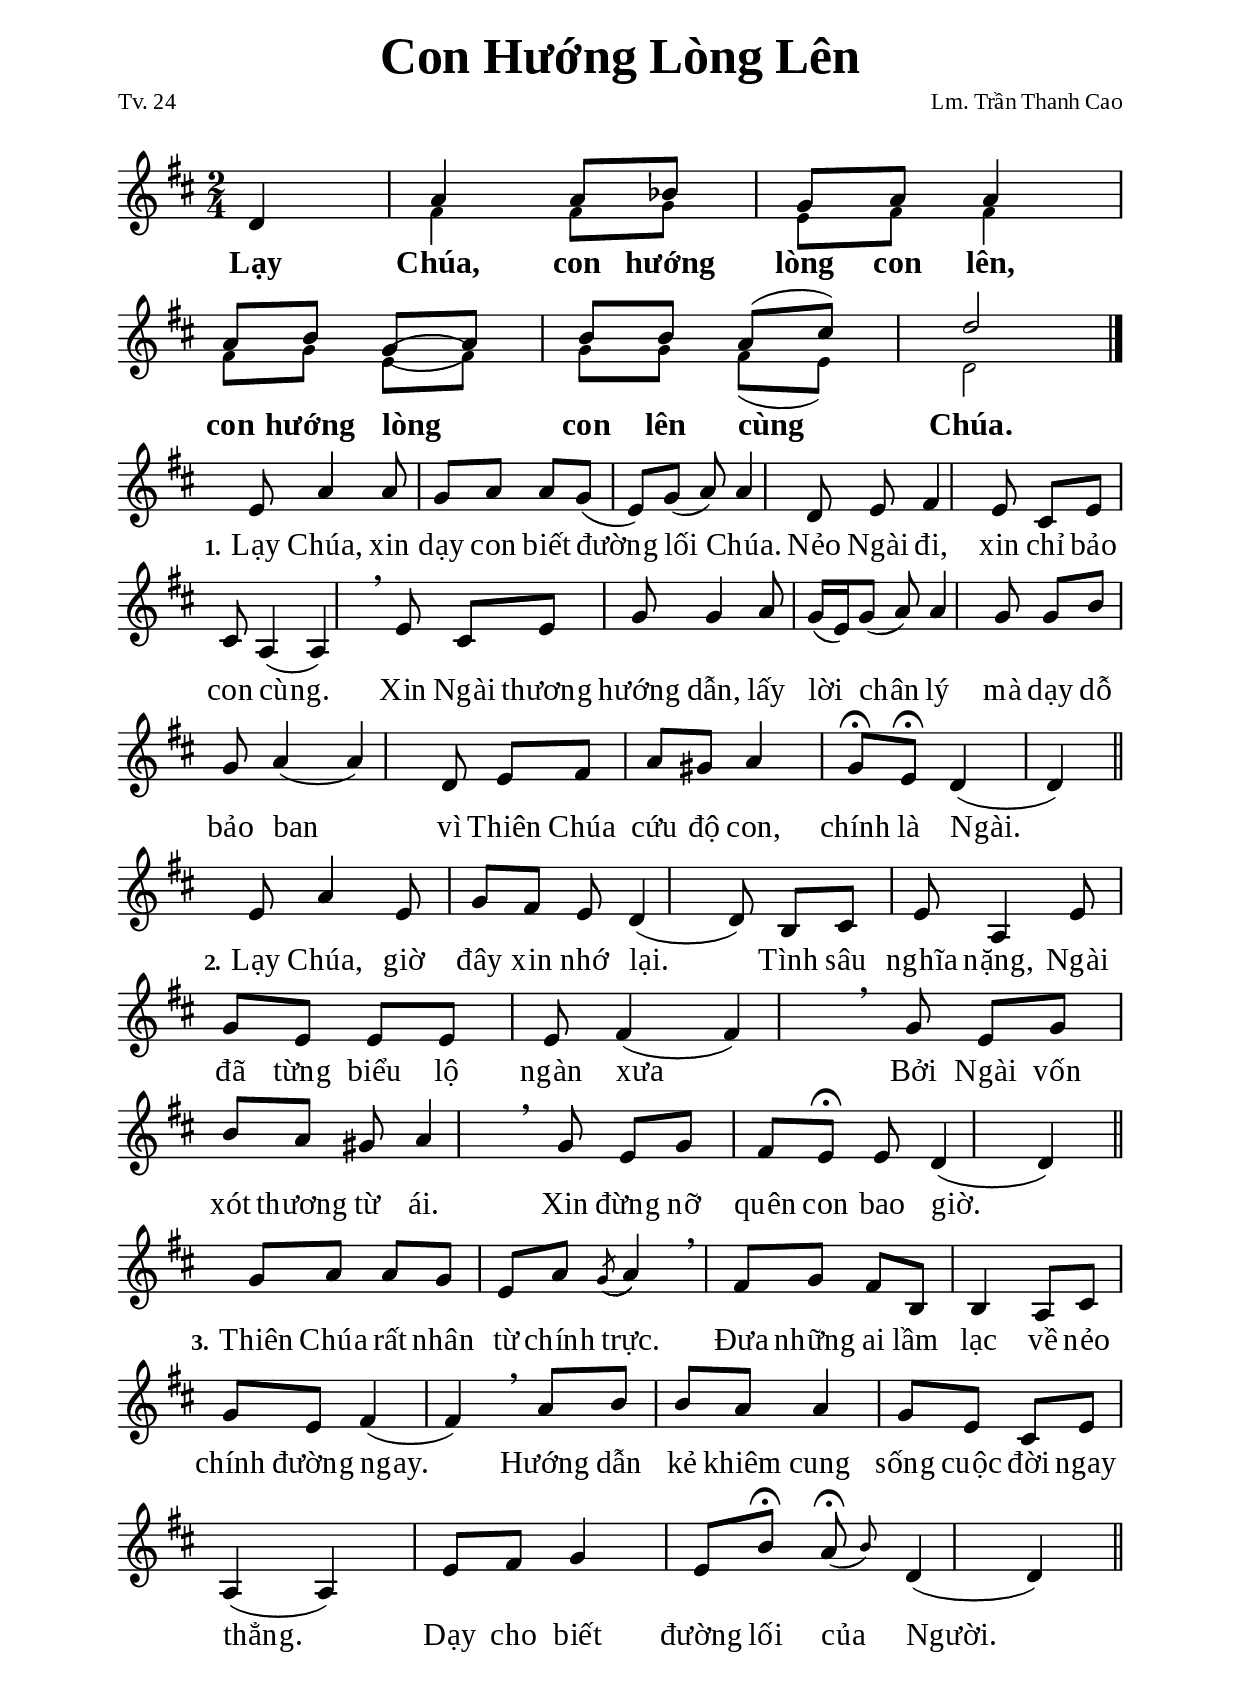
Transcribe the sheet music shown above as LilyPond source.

% Cài đặt chung
\version "2.20.0"
\include "english.ly"

\header {
  title = \markup { \fontsize #3 "Con Hướng Lòng Lên" }
  poet = "Tv. 24"
  composer = "Lm. Trần Thanh Cao"
  arranger = " "
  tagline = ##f
}

\paper {
  #(set-paper-size "a4")
  top-margin = 10\mm
  bottom-margin = 10\mm
  left-margin = 20\mm
  right-margin = 20\mm
  indent = #0
  #(define fonts
    (make-pango-font-tree
      "Liberation Serif"
      "Liberation Serif"
      "Liberation Serif"
      (/ 20 20)))
  page-count = #1
}

% Nhạc điệp khúc
nhacDiepKhucSop= \relative c' {
  \partial 4 d4 |
  a' a8 bf |
  g a a4 |
  a8 b g _(a) |
  b b a (cs) |
  d2 \bar "|."
}

nhacDiepKhucBas = \relative c' {
  \override NoteHead.font-size = #-2
  \skip 4
  fs4 fs8 g |
  e fs fs4 |
  fs8 g e ^(fs) |
  g g fs (e) |
  d2
}

% Nhạc phiên khúc
nhacPhienKhucMot = \relative c' {
  e8 a4 a8 g a a g (e) g (a) a4
  d,8 e fs4 e8 cs e cs a4 (a) \breathe
  e'8 cs e g g4 a8 g16 (e) g8 (a) a4
  g8 g b g a4 (a) d,8 e fs a gs a4
  g8 \fermata e \fermata d4 (d) \bar "||"
}

nhacPhienKhucHai = \relative c' {
  e8 a4 e8 g fs e d4 (d8) b cs e a,4
  e'8 g e e e e fs4 (fs) \breathe
  g8 e g b a gs a4 \breathe
  g8 e g fs e \fermata e d4 (d) \bar "||"
}

nhacPhienKhucBa = \relative c' {
  g'8 a a g e a \acciaccatura g (a4) \breathe
  fs8 g fs b, b4 a8 cs g' e fs4 (fs) \breathe
  a8 b b a a4 g8 e cs e a,4 (a) e'8 fs g4
  e8 b' \fermata \afterGrace a \fermata (b) d,4 (d) \bar "||"
}

% Lời điệp khúc
loiDiepKhuc = \lyricmode {
  Lạy Chúa, con hướng lòng con lên,
  con hướng lòng con lên cùng Chúa.
}

% Lời phiên khúc
loiPhienKhucMot = \lyricmode {
  \set stanza = #"1."
  Lạy Chúa, xin dạy con biết đường lối Chúa.
  Nẻo Ngài đi, xin chỉ bảo con cùng.
  Xin Ngài thương hướng dẫn, lấy lời chân lý mà dạy dỗ bảo ban
  vì Thiên Chúa cứu độ con, chính là Ngài.
}

loiPhienKhucHai = \lyricmode {
  \set stanza = #"2."
  Lạy Chúa, giờ đây xin nhớ lại.
  Tình sâu nghĩa nặng, Ngài đã từng biểu lộ ngàn xưa
  Bởi Ngài vốn xót thương từ ái.
  Xin đừng nỡ quên con bao giờ.
}

loiPhienKhucBa = \lyricmode {
  \set stanza = #"3."
  Thiên Chúa rất nhân từ chính trực.
  Đưa những ai lầm lạc về nẻo chính đường ngay.
  Hướng dẫn kẻ khiêm cung sống cuộc đời ngay thẳng.
  Dạy cho biết đường lối của Người.
}


% Dàn trang
\score {
  \new ChoirStaff <<
    \new Staff = diepKhuc \with {
        \consists "Merge_rests_engraver"
        \magnifyStaff #(magstep +1)
      }
      <<
      \new Voice = beSop {
        \voiceOne \key d \major \time 2/4 \nhacDiepKhucSop
      }
      \new Voice = beBas {
        \voiceTwo \key d \major \time 2/4 \nhacDiepKhucBas
      }
    >>
    \new Lyrics \lyricsto beSop \loiDiepKhuc
  >>
  \layout {
    \override Lyrics.LyricText.font-series = #'bold
    \override Lyrics.LyricText.font-size = #+3
    \override Lyrics.LyricSpace.minimum-distance = #0.5
    \override Score.BarNumber.break-visibility = ##(#f #f #f)
    \override Score.SpacingSpanner.uniform-stretching = ##t
  }
}

\score {
  \new ChoirStaff <<
    \new Staff = phienKhuc \with {
        \magnifyStaff #(magstep +1)
      }
      <<
      \new Voice = beSop {
        \key d \major \time 2/4 \nhacPhienKhucMot
      }
    >>
    \new Lyrics \lyricsto beSop \loiPhienKhucMot
  >>
  \layout {
    \override Staff.TimeSignature.transparent = ##t
    \override Lyrics.LyricText.font-size = #+3
    \override Lyrics.LyricSpace.minimum-distance = #0.5
    \override Score.BarNumber.break-visibility = ##(#f #f #f)
    \override Score.SpacingSpanner.uniform-stretching = ##t
    \set Score.barAlways = ##t
    \set Score.defaultBarType = ""
  } 
}

\score {
  \new ChoirStaff <<
    \new Staff = phienKhuc \with {
        \magnifyStaff #(magstep +1)
      }
      <<
      \new Voice = beSop {
        \key d \major \time 2/4 \nhacPhienKhucHai
      }
    >>
    \new Lyrics \lyricsto beSop \loiPhienKhucHai
  >>
  \layout {
    \override Staff.TimeSignature.transparent = ##t
    \override Lyrics.LyricText.font-size = #+3
    \override Lyrics.LyricSpace.minimum-distance = #0.5
    \override Score.BarNumber.break-visibility = ##(#f #f #f)
    \override Score.SpacingSpanner.uniform-stretching = ##t
    \set Score.barAlways = ##t
    \set Score.defaultBarType = ""
  } 
}

\score {
  \new ChoirStaff <<
    \new Staff = phienKhuc \with {
        \magnifyStaff #(magstep +1)
      }
      <<
      \new Voice = beSop {
        \key d \major \time 2/4 \nhacPhienKhucBa
      }
    >>
    \new Lyrics \lyricsto beSop \loiPhienKhucBa
  >>
  \layout {
    \override Staff.TimeSignature.transparent = ##t
    \override Lyrics.LyricText.font-size = #+3
    \override Lyrics.LyricSpace.minimum-distance = #0.5
    \override Score.BarNumber.break-visibility = ##(#f #f #f)
    \override Score.SpacingSpanner.uniform-stretching = ##t
    \set Score.barAlways = ##t
    \set Score.defaultBarType = ""
  } 
}
